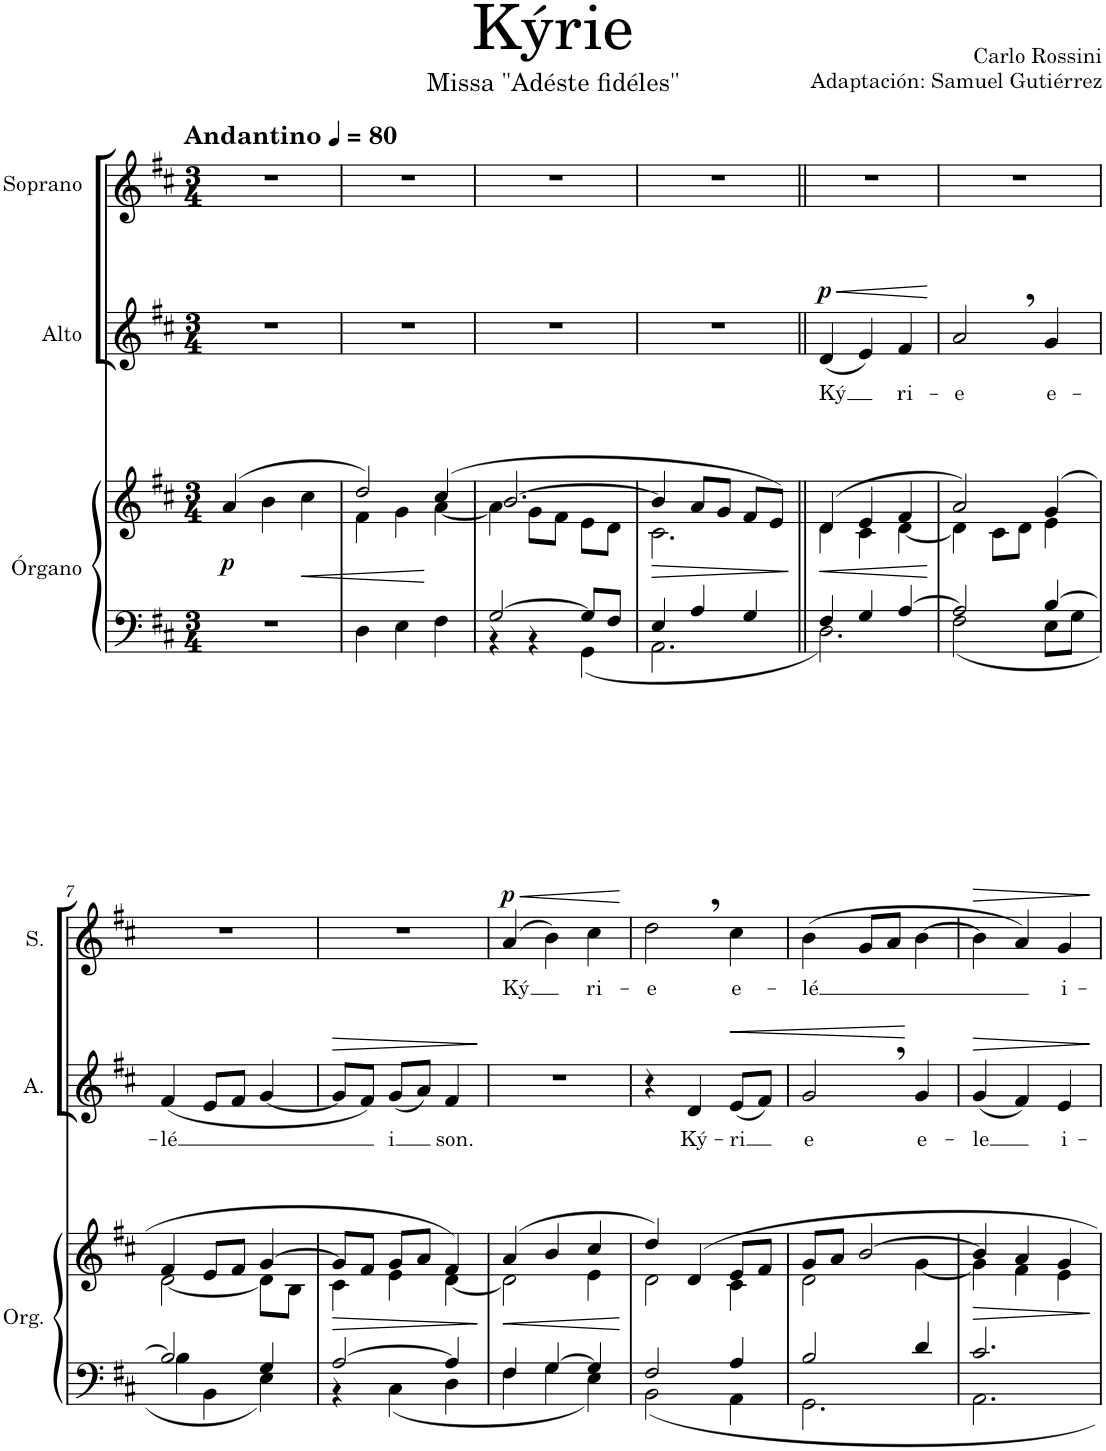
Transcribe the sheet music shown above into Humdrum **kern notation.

**kern	**kern	**dynam	**kern	**text	**dynam	**kern	**text	**dynam
*part3	*part3	*part3	*part2	*part2	*part2	*part1	*part1	*part1
*staff4	*staff3	*staff3/4	*staff2	*staff2	*staff2	*staff1	*staff1	*staff1
*I"Órgano	*	*	*I"Alto	*	*	*I"Soprano	*	*
*	*	*	*I'A.	*	*	*I'S.	*	*
*clefF4	*clefG2	*	*clefG2	*	*	*clefG2	*	*
*k[f#c#]	*k[f#c#]	*	*k[f#c#]	*	*	*k[f#c#]	*	*
*M3/4	*M3/4	*	*M3/4	*	*	*M3/4	*	*
*MM80	*MM80	*	*MM80	*	*	*MM80	*	*
=1	=1	=1	=1	=1	=1	=1	=1	=1
!	!	!	!	!	!	!LO:TX:a:B:t=Andantino	!	!
!	!	!LO:DY:b	!	!	!	!	!	!
2.r	(4a/	p	2.r	.	.	2.r	.	.
.	4b\	.	.	.	.	.	.	.
!	!	!LO:HP:b	!	!	!	!	!	!
.	4cc#\	<	.	.	.	.	.	.
=2	=2	=2	=2	=2	=2	=2	=2	=2
*	*^	*	*	*	*	*	*	*
4D\	2dd/)	4f#\	.	2.r	.	.	2.r	.	.
4E\	.	4g\	.	.	.	.	.	.	.
4F#\	(4cc#/	[4a\	[	.	.	.	.	.	.
=3	=3	=3	=3	=3	=3	=3	=3	=3	=3
*^	*	*	*	*	*	*	*	*	*
[2G/	4r	[2.b/	4a\]	.	2.r	.	.	2.r	.	.
.	4r	.	8g\L	.	.	.	.	.	.	.
.	.	.	8f#\J	.	.	.	.	.	.	.
8G/L]	4GG\	.	8e\L	.	.	.	.	.	.	.
8F#/J	.	.	8d\J	.	.	.	.	.	.	.
=4	=4	=4	=4	=4	=4	=4	=4	=4	=4	=4
!	!	!	!	!LO:HP:b	!	!	!	!	!	!
4E/	2.AA\	4b/]	2.c#\	>	2.r	.	.	2.r	.	.
4A/	.	8a/L	.	.	.	.	.	.	.	.
.	.	8g/J	.	.	.	.	.	.	.	.
4G/	.	8f#/L	.	.	.	.	.	.	.	.
.	.	8e/J)	.	.	.	.	.	.	.	.
*v	*v	*	*	*	*	*	*	*	*	*
*	*v	*v	*	*	*	*	*	*	*
.	.	]	.	.	.	.	.	.
=5||	=5||	=5||	=5||	=5||	=5||	=5||	=5||	=5||
*^	*	*	*	*	*	*	*	*
!	!	!	!LO:HP:b	!	!LO:LY:b	!LO:HP:b	!	!	!
*	*	*^	*	*	*	*	*	*	*
!	!	!	!	!	!	!	!LO:DY:n=1:a	!	!	!
4F#/	2.D\	(4d/	4d\	<	(4d/	Ký	< p	2.r	.	.
4G/	.	4e/	4c#\	.	4e/)	.	.	.	.	.
!	!	!	!	!	!	!LO:LY:b	!	!	!	!
[4A/	.	4f#/	[4d\	.	4f#/	ri-	.	.	.	.
*v	*v	*	*	*	*	*	*	*	*	*
*	*v	*v	*	*	*	*	*	*	*
.	.	[	.	.	[	.	.	.
=6	=6	=6	=6	=6	=6	=6	=6	=6
*^	*^	*	*	*	*	*	*	*
!	!	!	!	!	!	!LO:LY:b	!	!	!	!
2A/]	2F#\	2a/)	4d\]	.	2a,/	-e	.	2.r	.	.
.	.	.	8c#\L	.	.	.	.	.	.	.
.	.	.	8d\J	.	.	.	.	.	.	.
!	!	!	!	!	!	!LO:LY:b	!	!	!	!
[4B/	8E\L	(4g/	4e\	.	4g/	e-	.	.	.	.
.	8G\J	.	.	.	.	.	.	.	.	.
!!LO:LB:g=z
=7	=7	=7	=7	=7	=7	=7	=7	=7	=7	=7
!	!	!	!	!	!	!LO:LY:b	!	!	!	!
2B/]	4B\	4f#/	[2d\	.	(4f#/	-lé	.	2.r	.	.
.	4BB\	8e/L	.	.	8e/L	.	.	.	.	.
.	.	8f#/J	.	.	8f#/J	.	.	.	.	.
4G/	4E\	[4g/	8d\L]	.	[4g/	.	.	.	.	.
.	.	.	8B\J	.	.	.	.	.	.	.
=8	=8	=8	=8	=8	=8	=8	=8	=8	=8	=8
!	!	!	!	!LO:HP:b	!	!	!LO:HP:b	!	!	!
[2A/	4r	8g/L]	4c#\	>	8g/L]	.	>	2.r	.	.
.	.	8f#/J	.	.	8f#/J)	.	.	.	.	.
!	!	!	!	!	!	!LO:LY:b	!	!	!	!
.	4C#\	8g/L	4e\	.	(8g/L	i	.	.	.	.
.	.	8a/J	.	.	8a/J)	.	.	.	.	.
!	!	!	!	!	!	!LO:LY:b	!	!	!	!
4A/]	4D\	4f#/)	[4d\	.	4f#/	son.	.	.	.	.
*v	*v	*	*	*	*	*	*	*	*	*
*	*v	*v	*	*	*	*	*	*	*
.	.	]	.	.	]	.	.	.
=9	=9	=9	=9	=9	=9	=9	=9	=9
*^	*	*	*	*	*	*	*	*
!	!	!	!LO:HP:b	!	!	!	!	!LO:LY:b	!LO:HP:b
*	*	*^	*	*	*	*	*	*	*
!	!	!	!	!	!	!	!	!	!	!LO:DY:n=1:a
4F#/	4F#\	(4a/	2d\]	<	2.r	.	.	(4a/	Ký	< p
[4G/	4G\	4b/	.	.	.	.	.	4b\)	.	.
!	!	!	!	!	!	!	!	!	!LO:LY:b	!
4G/]	4E\	4cc#/	4e\	.	.	.	.	4cc#\	ri-	.
*v	*v	*	*	*	*	*	*	*	*	*
*	*v	*v	*	*	*	*	*	*	*
.	.	[	.	.	.	.	.	[
=10	=10	=10	=10	=10	=10	=10	=10	=10
*^	*^	*	*	*	*	*	*	*
!	!	!	!	!	!	!	!	!	!LO:LY:b	!
2F#/	2BB\	4dd/)	2d\	.	4r	.	.	2dd,\	-e	.
!	!	!	!	!	!	!LO:LY:b	!	!	!	!
.	.	4d/	.	.	4d/	Ký-	.	.	.	.
!	!	!	!	!	!	!LO:LY:b	!LO:HP:b	!	!LO:LY:b	!
4A/	4AA\	8e/L	4c#\	.	(8e/L	-ri	<	4cc#\	e-	.
.	.	8f#/J	.	.	8f#/J)	.	.	.	.	.
=11	=11	=11	=11	=11	=11	=11	=11	=11	=11	=11
!	!	!	!	!	!	!LO:LY:b	!	!	!LO:LY:b	!
2B/	2.GG\	8g/L	2d\	.	2g,/	e	.	(4b\	-lé	.
.	.	8a/J	.	.	.	.	.	.	.	.
.	.	[2b/	.	.	.	.	.	8g/L	.	.
.	.	.	.	.	.	.	.	8a/J	.	.
!	!	!	!	!	!	!LO:LY:b	!	!	!	!
4d/	.	.	[4g\	.	4g/	e-	[	[4b\	.	.
=12	=12	=12	=12	=12	=12	=12	=12	=12	=12	=12
!	!	!	!	!LO:HP:b	!	!LO:LY:b	!LO:HP:b	!	!	!LO:HP:b
2.c#/	2.AA\	4b/]	4g\]	>	(4g/	-le	>	4b\]	.	>
.	.	4a/	4f#\	.	4f#/)	.	.	4a/)	.	.
!	!	!	!	!	!	!LO:LY:b	!	!	!LO:LY:b	!
.	.	4g/	4e\	.	4e/	i-	.	4g/	i-	.
*v	*v	*	*	*	*	*	*	*	*	*
*	*v	*v	*	*	*	*	*	*	*
.	.	]	.	.	]	.	.	]
=	=	=	=	=	=	=	=	=
*-	*-	*-	*-	*-	*-	*-	*-	*-
